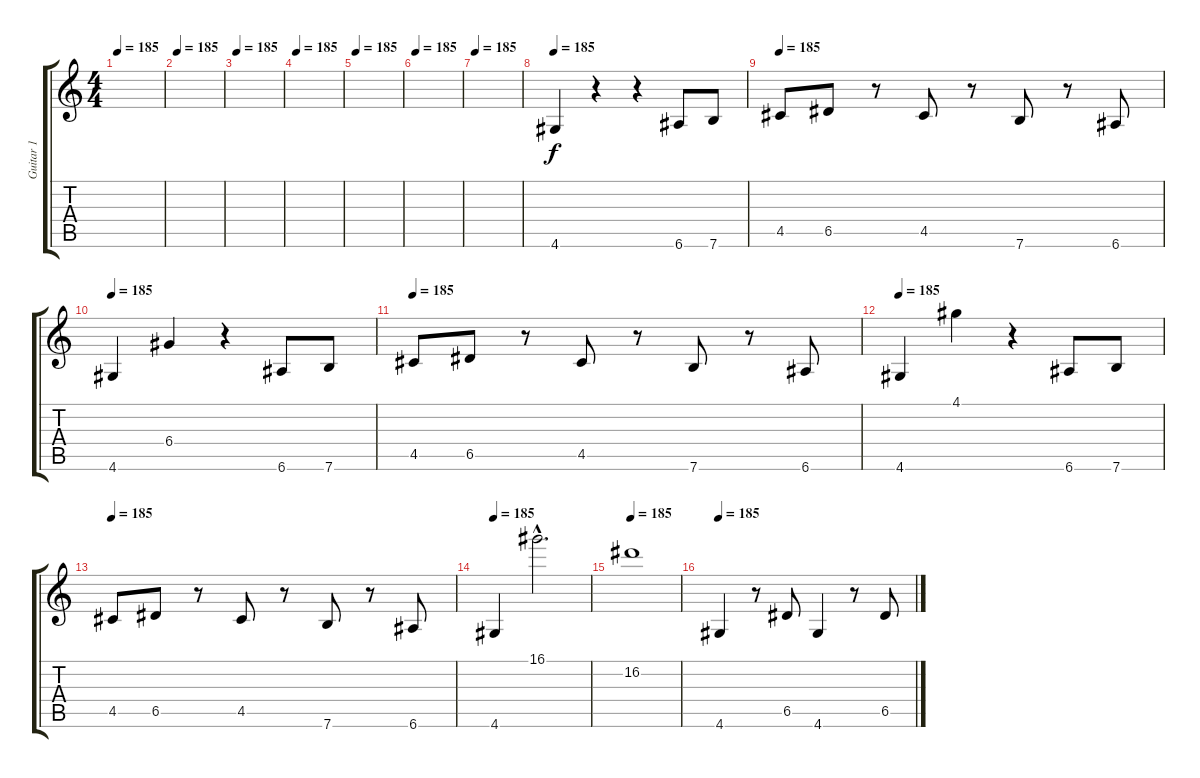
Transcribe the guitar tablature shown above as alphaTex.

\track ("Guitar 1" "Guitar 1") {instrument overdrivenguitar}
\staff {score tabs}
\tuning (E4 B3 G3 D3 A2 E2) {hide}
\ts (4 4)
\tempo 185
\clef g2
\ks c
|
\tempo 185
|
\tempo 185
|
\tempo 185
|
\tempo 185
|
\tempo 185
|
\tempo 185
|
\tempo 185
4.6.4 r.4 r.4 6.6.8 7.6.8 |
\tempo 185
4.5.8 6.5.8 r.8 4.5.8 r.8 7.6.8 r.8 6.6.8 |
\tempo 185
4.6.4 6.4.4 r.4 6.6.8 7.6.8 |
\tempo 185
4.5.8 6.5.8 r.8 4.5.8 r.8 7.6.8 r.8 6.6.8 |
\tempo 185
4.6.4 4.1.4 r.4 6.6.8 7.6.8 |
\tempo 185
4.5.8 6.5.8 r.8 4.5.8 r.8 7.6.8 r.8 6.6.8 |
\tempo 185
4.6.4 16.1{hac}.2{d} |
\tempo 185
16.2.1 |
\tempo 185
4.6.4 r.8 6.5.8 4.6.4 r.8 6.5.8
